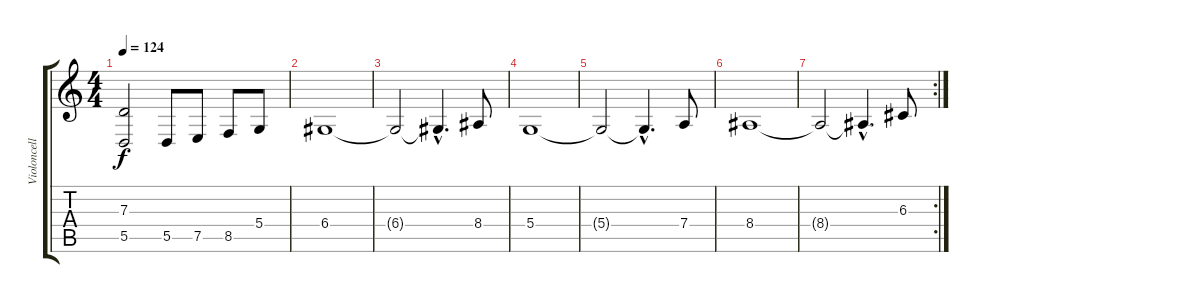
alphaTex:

\track ("Violoncelle" "Violoncell") {instrument cello}
\staff {score tabs}
\tuning (E4 B3 G3 D3 A2 E2) {hide}
\ts (4 4)
\tempo 124
\clef g2
\ks c
(7.3{t} 5.5{t}).2{dy f} 5.5.8 7.5.8 8.5.8 5.4.8 |
6.4.1 |
6.4{t}.2 6.4{hac t}.4{d} 8.4.8 |
5.4.1 |
5.4{t}.2 5.4{hac t}.4{d} 7.4.8 |
8.4.1 |
\rc 2
8.4{t}.2 8.4{hac t}.4{d} 6.3.8
